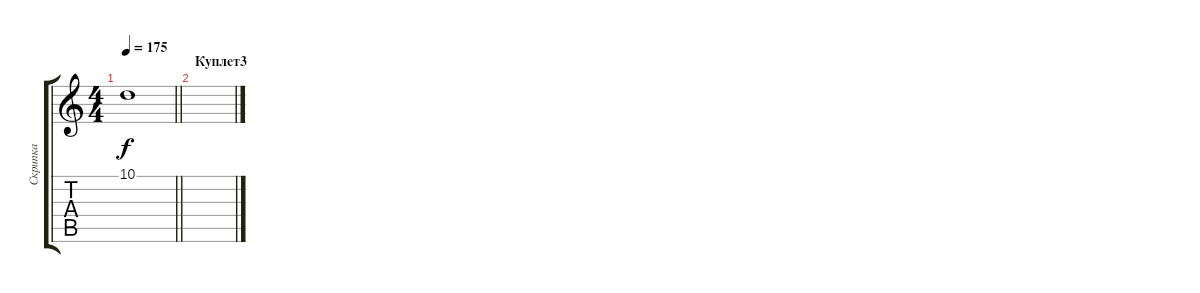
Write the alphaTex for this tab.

\track ("Скрипка" "Скрипка") {instrument viola}
\staff {score tabs}
\tuning (E4 B3 G3 D3 A2 E2) {hide}
\ts (4 4)
\tempo 175
\clef g2
\barLineRight lightlight
\ks c
10.1{t}.1{dy f} |
\section ("" "Куплет3")
